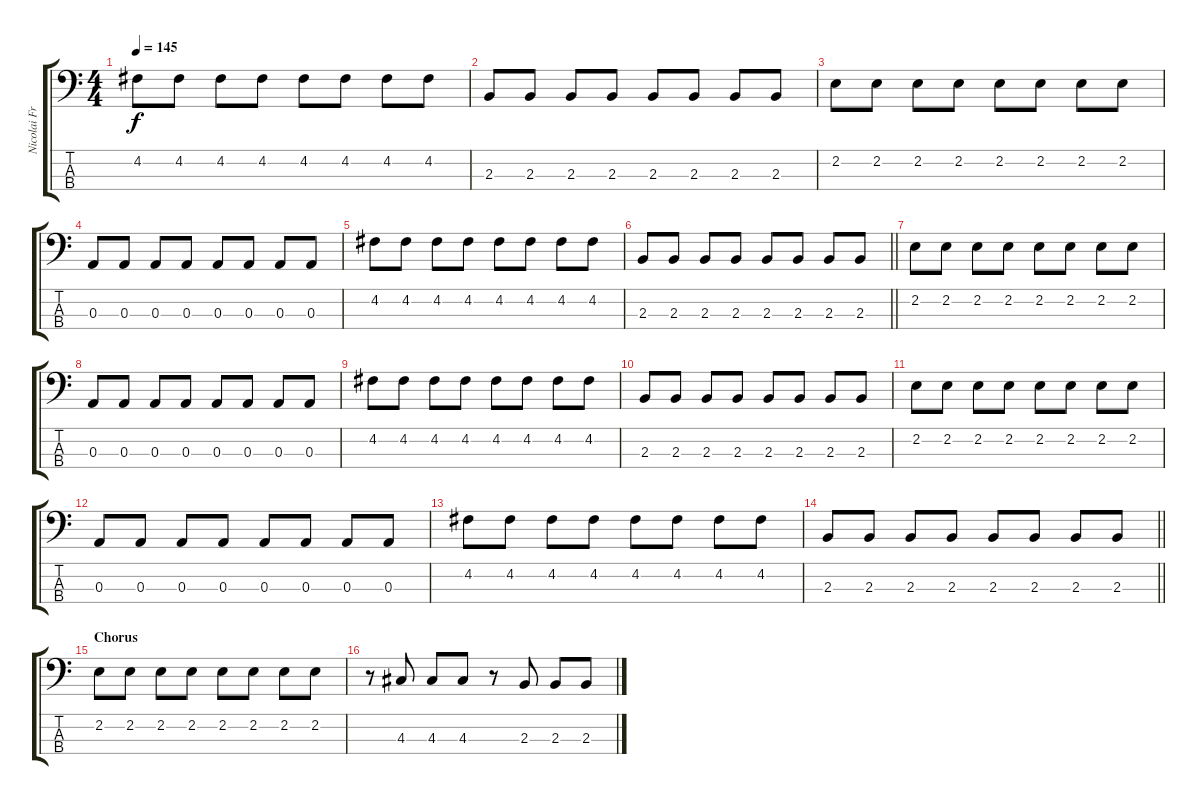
\track ("Nicolai Fraiture" "Nicolai Fr") {instrument electricbasspick}
\staff {score tabs}
\tuning (G2 D2 A1 E1) {hide}
\ts (4 4)
\tempo 145
\clef f4
\ks c
4.2.8{dy f} 4.2.8 4.2.8 4.2.8 4.2.8 4.2.8 4.2.8 4.2.8 |
2.3.8 2.3.8 2.3.8 2.3.8 2.3.8 2.3.8 2.3.8 2.3.8 |
2.2.8 2.2.8 2.2.8 2.2.8 2.2.8 2.2.8 2.2.8 2.2.8 |
0.3.8 0.3.8 0.3.8 0.3.8 0.3.8 0.3.8 0.3.8 0.3.8 |
4.2.8 4.2.8 4.2.8 4.2.8 4.2.8 4.2.8 4.2.8 4.2.8 |
\barLineRight lightlight
2.3.8 2.3.8 2.3.8 2.3.8 2.3.8 2.3.8 2.3.8 2.3.8 |
2.2.8 2.2.8 2.2.8 2.2.8 2.2.8 2.2.8 2.2.8 2.2.8 |
0.3.8 0.3.8 0.3.8 0.3.8 0.3.8 0.3.8 0.3.8 0.3.8 |
4.2.8 4.2.8 4.2.8 4.2.8 4.2.8 4.2.8 4.2.8 4.2.8 |
2.3.8 2.3.8 2.3.8 2.3.8 2.3.8 2.3.8 2.3.8 2.3.8 |
2.2.8 2.2.8 2.2.8 2.2.8 2.2.8 2.2.8 2.2.8 2.2.8 |
0.3.8 0.3.8 0.3.8 0.3.8 0.3.8 0.3.8 0.3.8 0.3.8 |
4.2.8 4.2.8 4.2.8 4.2.8 4.2.8 4.2.8 4.2.8 4.2.8 |
\barLineRight lightlight
2.3.8 2.3.8 2.3.8 2.3.8 2.3.8 2.3.8 2.3.8 2.3.8 |
\section ("" "Chorus")
2.2.8 2.2.8 2.2.8 2.2.8 2.2.8 2.2.8 2.2.8 2.2.8 |
r.8 4.3.8 4.3.8 4.3.8 r.8 2.3.8 2.3.8 2.3.8
